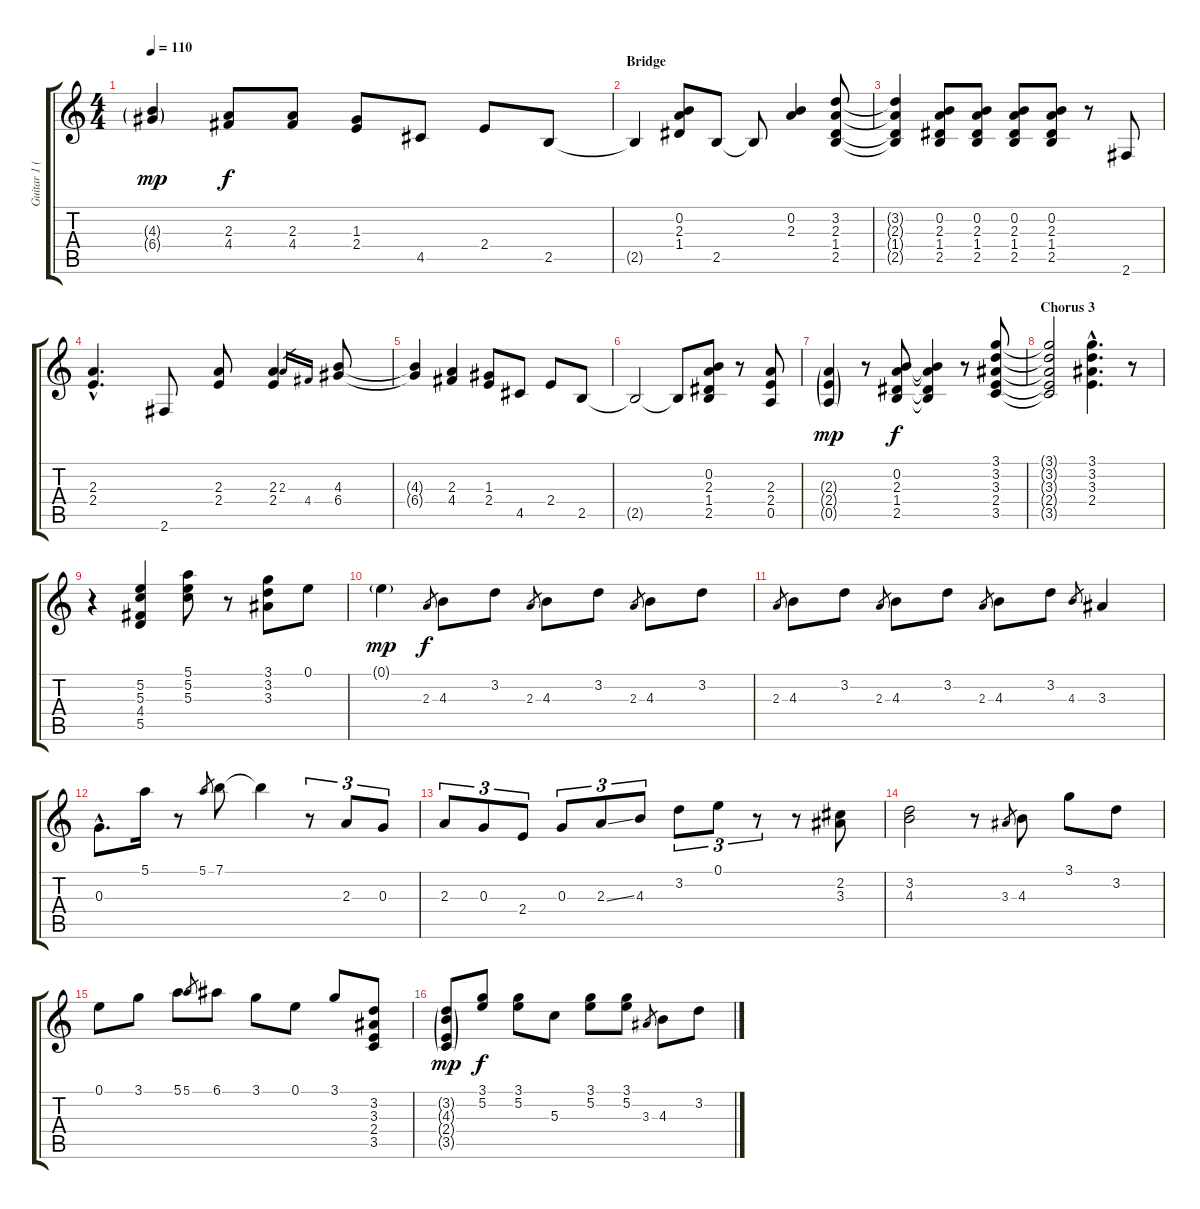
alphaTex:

\track ("Guitar 1 (Acoustic Rythm)" "Guitar 1 (") {instrument acousticguitarnylon}
\staff {score tabs}
\tuning (E4 B3 G3 D3 A2 E2) {hide}
\ts (4 4)
\tempo 110
\clef g2
\ks c
(4.3{g} 6.4{g}).4{dy mp} (2.3 4.4).8{dy f} (2.3 4.4).8 (1.3 2.4).8 4.5.8 2.4.8 2.5.8 |
\section ("" "Bridge")
2.5{t}.4 (0.2 2.3 1.4).8 2.5.8 2.5{t}.8 (0.2 2.3).4 (3.2 2.3 1.4 2.5).8 |
(3.2{t} 2.3{t} 1.4{t} 2.5{t}).4 (0.2 2.3 1.4 2.5).8 (0.2 2.3 1.4 2.5).8 (0.2 2.3 1.4 2.5).8 (0.2 2.3 1.4 2.5).8 r.8 2.6.8 |
(2.3{hac} 2.4{hac}).4{d} 2.6.8 (2.3 2.4).8 (2.3 2.4).4 2.3.16{gr} 4.4.16{gr} (4.3 6.4).8 |
(4.3{t} 6.4{t}).4 (2.3 4.4).4 (1.3 2.4).8 4.5.8 2.4.8 2.5.8 |
2.5{t}.2 2.5{t}.8 (0.2 2.3 1.4 2.5).8 r.8 (2.3 2.4 0.5).8 |
(2.3{g} 2.4{g} 0.5{g}).4{dy mp} r.8 (0.2 2.3 1.4 2.5).8{dy f} (0.2{t} 2.3{t} 1.4{t} 2.5{t}).4 r.8 (3.1 3.2 3.3 2.4 3.5).8 |
\section ("" "Chorus 3")
(3.1{t} 3.2{t} 3.3{t} 2.4{t} 3.5{t}).2 (3.1{hac} 3.2{hac} 3.3{hac} 2.4{hac}).4{d} r.8 |
r.4 (5.2 5.3 4.4 5.5).4 (5.1 5.2 5.3).8 r.8 (3.1 3.2 3.3).8 0.1.8 |
0.1{g}.4{dy mp} 2.3.8{gr dy f} 4.3.8 3.2.8 2.3.8{gr} 4.3.8 3.2.8 2.3.8{gr} 4.3.8 3.2.8 |
2.3.8{gr} 4.3.8 3.2.8 2.3.8{gr} 4.3.8 3.2.8 2.3.8{gr} 4.3.8 3.2.8 4.3.8{gr} 3.3.4 |
0.3{hac}.8{d} 5.1.16 r.8 5.1.8{gr} 7.1.8 7.1{t}.4 r.8{tu (3 2)} 2.3.8{tu (3 2)} 0.3.8{tu (3 2)} |
2.3.8{tu (3 2)} 0.3.8{tu (3 2)} 2.4.8{tu (3 2)} 0.3.8{tu (3 2)} 2.3{ss}.8{tu (3 2)} 4.3.8{tu (3 2)} 3.2.8{tu (3 2)} 0.1.8{tu (3 2)} r.8{tu (3 2)} r.8 (2.2 3.3).8 |
(3.2 4.3).2 r.8 3.3.8{gr} 4.3.8 3.1.8 3.2.8 |
0.1.8 3.1.8 5.1.8 5.1.8{gr} 6.1.8 3.1.8 0.1.8 3.1.8 (3.2 3.3 2.4 3.5).8 |
(3.2{g} 4.3{g} 2.4{g} 3.5{g}).8{dy mp} (3.1 5.2).8{dy f} (3.1 5.2).8 5.3.8 (3.1 5.2).8 (3.1 5.2).8 3.3.8{gr} 4.3.8 3.2.8
